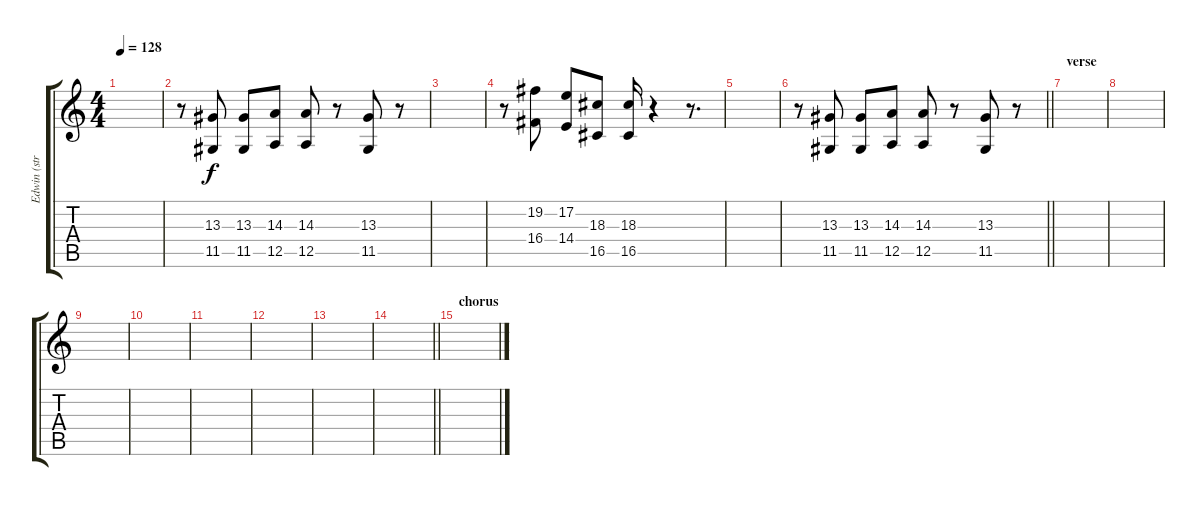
\track ("Edwin (strings)" "Edwin (str") {instrument pizzicatostrings}
\staff {score tabs}
\tuning (E4 B3 G3 D3 A2 E2) {hide}
\ts (4 4)
\tempo 128
\clef g2
\ks c
|
r.8 (13.3 11.5).8 (13.3 11.5).8 (14.3 12.5).8 (14.3 12.5).8 r.8 (13.3 11.5).8 r.8 |
|
r.8 (19.2 16.4).8 (17.2 14.4).8 (18.3 16.5).8 (18.3 16.5).16 r.4 r.8{d} |
|
\barLineRight lightlight
r.8 (13.3 11.5).8 (13.3 11.5).8 (14.3 12.5).8 (14.3 12.5).8 r.8 (13.3 11.5).8 r.8 |
\section ("" "verse")
|
|
|
|
|
|
|
\barLineRight lightlight
|
\section ("" "chorus")
